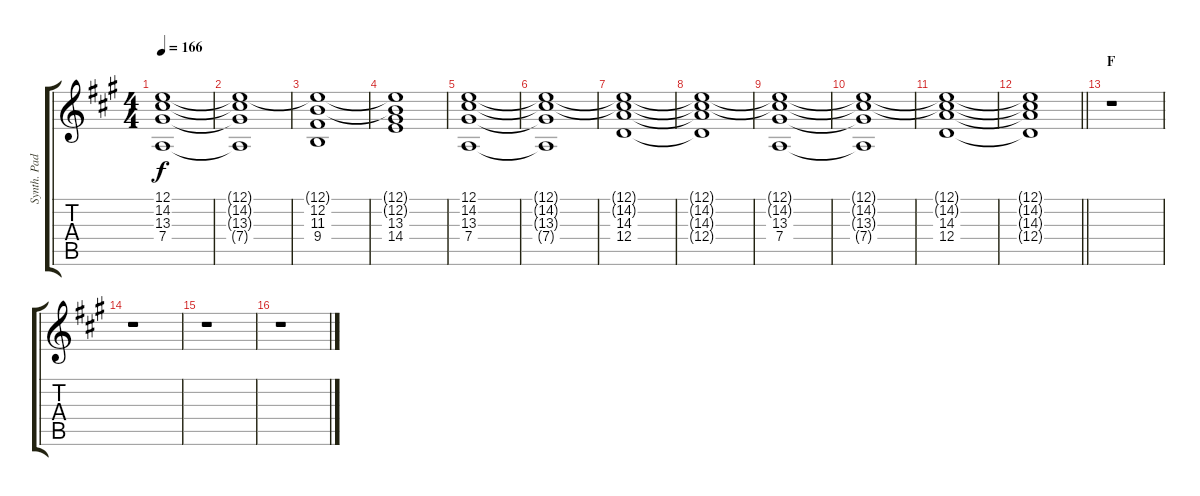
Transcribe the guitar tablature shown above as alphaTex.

\track ("Synth. Pad" "Synth. Pad") {instrument pad2warm}
\staff {score tabs}
\tuning (E4 B3 G3 D3 A2 E2) {hide}
\ts (4 4)
\tempo 166
\clef g2
\ks a
(12.1{t} 14.2{t} 13.3 7.4).1{dy f} |
(12.1{t} 14.2{t} 13.3{t} 7.4{t}).1 |
(12.1{t} 12.2 11.3 9.4).1 |
(12.1{t} 12.2{t} 13.3 14.4).1 |
(12.1 14.2 13.3 7.4).1 |
(12.1{t} 14.2{t} 13.3{t} 7.4{t}).1 |
(12.1{t} 14.2{t} 14.3 12.4).1 |
(12.1{t} 14.2{t} 14.3{t} 12.4{t}).1 |
(12.1{t} 14.2{t} 13.3 7.4).1 |
(12.1{t} 14.2{t} 13.3{t} 7.4{t}).1 |
(12.1{t} 14.2{t} 14.3 12.4).1 |
\barLineRight lightlight
(12.1{t} 14.2{t} 14.3{t} 12.4{t}).1 |
\section ("" "F")
r.1 |
r.1 |
r.1 |
r.1
